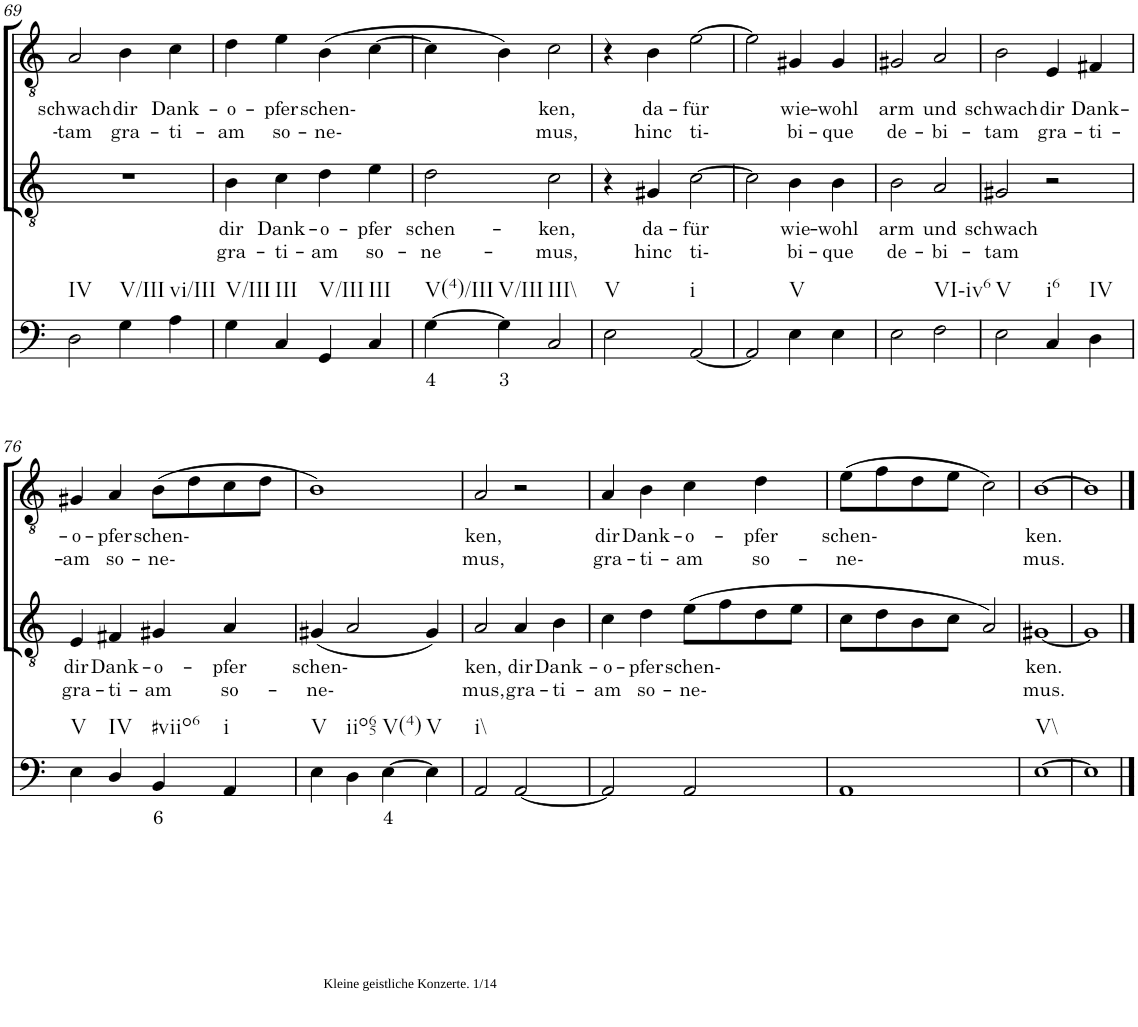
**kern	**text	**kern	**text	**text	**kern	**text	**text
*part3	*part3	*part2	*part2	*part2	*part1	*part1	*part1
*staff3	*staff3	*staff2	*staff2	*staff2	*staff1	*staff1	*staff1
*I"Continuo	*	*I"Tenor II	*	*	*I"Tenor I	*	*
!!LO:PB:g=z
*clefF4	*	*clefGv2	*	*	*clefGv2	*	*
*k[]	*	*k[]	*	*	*k[]	*	*
*M4/4	*	*M4/4	*	*	*M4/4	*	*
=69	=69	=69	=69	=69	=69	=69	=69
!LO:TX:b:t=IV	!	!	!	!	!	!	!
!	!	!	!	!	!	!LO:LY:b	!LO:LY:b
2D\	.	1r	.	.	2A/	schwach	tam
!LO:TX:b:t=V/III	!	!	!	!	!	!	!
!	!	!	!	!	!	!LO:LY:b	!LO:LY:b
4G\	.	.	.	.	4B\	dir	gra-
!LO:TX:b:t=vi/III	!	!	!	!	!	!	!
!	!	!	!	!	!	!LO:LY:b	!LO:LY:b
4A\	.	.	.	.	4c\	Dank-	ti-
=70	=70	=70	=70	=70	=70	=70	=70
!LO:TX:b:t=V/III	!	!	!	!	!	!	!
!	!	!	!LO:LY:b	!LO:LY:b	!	!LO:LY:b	!LO:LY:b
4G\	.	4B\	dir	gra-	4d\	o-	am
!LO:TX:b:t=III	!	!	!	!	!	!	!
!	!	!	!LO:LY:b	!LO:LY:b	!	!LO:LY:b	!LO:LY:b
4C/	.	4c\	Dank-	ti-	4e\	pfer	so-
!LO:TX:b:t=V/III	!	!	!	!	!	!	!
!	!	!	!LO:LY:b	!LO:LY:b	!	!LO:LY:b	!LO:LY:b
4GG/	.	4d\	o-	am	(4B\	schen-	ne-
!LO:TX:b:t=III	!	!	!	!	!	!	!
!	!	!	!LO:LY:b	!LO:LY:b	!	!	!
4C/	.	4e\	pfer	so-	[4c\	.	.
=71	=71	=71	=71	=71	=71	=71	=71
!LO:TX:b:t=V(4)/III	!	!	!	!	!	!	!
!	!LO:LY:b	!	!LO:LY:b	!LO:LY:b	!	!	!
[4G\	4	2d\	schen-	ne-	4c\]	.	.
!LO:TX:b:t=V/III	!	!	!	!	!	!	!
!	!LO:LY:b	!	!	!	!	!	!
4G\]	3	.	.	.	4B\)	.	.
!LO:TX:b:t=III\\	!	!	!	!	!	!	!
!	!	!	!LO:LY:b	!LO:LY:b	!	!LO:LY:b	!LO:LY:b
2C/	.	2c\	ken,	mus,	2c\	ken,	mus,
=72	=72	=72	=72	=72	=72	=72	=72
!LO:TX:b:t=V	!	!	!	!	!	!	!
2E\	.	4r	.	.	4r	.	.
!	!	!	!LO:LY:b	!LO:LY:b	!	!LO:LY:b	!LO:LY:b
.	.	4G#X/	da-	hinc	4B\	da-	hinc
!LO:TX:b:t=i	!	!	!	!	!	!	!
!	!	!	!LO:LY:b	!LO:LY:b	!	!LO:LY:b	!LO:LY:b
[2AA/	.	[2c\	für	ti-	[2e\	für	ti-
=73	=73	=73	=73	=73	=73	=73	=73
2AA/]	.	2c\]	.	.	2e\]	.	.
!LO:TX:b:t=V	!	!	!	!	!	!	!
!	!	!	!LO:LY:b	!LO:LY:b	!	!LO:LY:b	!LO:LY:b
4E\	.	4B\	wie-	bi-	4G#X/	wie-	bi-
!	!	!	!LO:LY:b	!LO:LY:b	!	!LO:LY:b	!LO:LY:b
4E\	.	4B\	wohl	que	4G#/	wohl	que
=74	=74	=74	=74	=74	=74	=74	=74
!	!	!	!LO:LY:b	!LO:LY:b	!	!LO:LY:b	!LO:LY:b
2E\	.	2B\	arm	de-	2G#X/	arm	de-
!LO:TX:b:t=VI-iv6	!	!	!	!	!	!	!
!	!	!	!LO:LY:b	!LO:LY:b	!	!LO:LY:b	!LO:LY:b
2F\	.	2A/	und	bi-	2A/	und	bi-
=75	=75	=75	=75	=75	=75	=75	=75
!LO:TX:b:t=V	!	!	!	!	!	!	!
!	!	!	!LO:LY:b	!LO:LY:b	!	!LO:LY:b	!LO:LY:b
2E\	.	2G#X/	schwach	tam	2B\	schwach	tam
!LO:TX:b:t=i6	!	!	!	!	!	!	!
!	!	!	!	!	!	!LO:LY:b	!LO:LY:b
4C/	.	2r	.	.	4E/	dir	gra-
!LO:TX:b:t=IV	!	!	!	!	!	!	!
!	!	!	!	!	!	!LO:LY:b	!LO:LY:b
4D\	.	.	.	.	4F#X/	Dank-	ti-
!!LO:LB:g=z
=76	=76	=76	=76	=76	=76	=76	=76
!LO:TX:b:t=V	!	!	!	!	!	!	!
!	!	!	!LO:LY:b	!LO:LY:b	!	!LO:LY:b	!LO:LY:b
4E\	.	4E/	dir	gra-	4G#X/	o-	am
!LO:TX:b:t=IV	!	!	!	!	!	!	!
!	!	!	!LO:LY:b	!LO:LY:b	!	!LO:LY:b	!LO:LY:b
4D/	.	4F#X/	Dank-	ti-	4A/	pfer	so-
!LO:TX:b:t=#viio6	!	!	!	!	!	!	!
!	!LO:LY:b	!	!LO:LY:b	!LO:LY:b	!	!LO:LY:b	!LO:LY:b
4BB/	6	4G#X/	o-	am	(8B\L	schen-	ne-
.	.	.	.	.	8d\	.	.
!LO:TX:b:t=i	!	!	!	!	!	!	!
!	!	!	!LO:LY:b	!LO:LY:b	!	!	!
4AA/	.	4A/	pfer	so-	8c\	.	.
.	.	.	.	.	8d\J	.	.
=77	=77	=77	=77	=77	=77	=77	=77
!LO:TX:b:t=V	!	!	!	!	!	!	!
!	!	!	!LO:LY:b	!LO:LY:b	!	!	!
4E\	.	(4G#X/	schen-	ne-	1B)	.	.
!LO:TX:b:t=Kleine geistliche Konzerte. 1/14	!	!	!	!	!	!	!
!LO:TX:b:t=iio65	!	!	!	!	!	!	!
4D\	.	2A/	.	.	.	.	.
!LO:TX:b:t=V(4)	!	!	!	!	!	!	!
!	!LO:LY:b	!	!	!	!	!	!
[4E\	4	.	.	.	.	.	.
!LO:TX:b:t=V	!	!	!	!	!	!	!
4E\]	.	4G#/)	.	.	.	.	.
=78	=78	=78	=78	=78	=78	=78	=78
!LO:TX:b:t=i\\	!	!	!	!	!	!	!
!	!	!	!LO:LY:b	!LO:LY:b	!	!LO:LY:b	!LO:LY:b
2AA/	.	2A/	ken,	mus,	2A/	ken,	mus,
!	!	!	!LO:LY:b	!LO:LY:b	!	!	!
[2AA/	.	4A/	dir	gra-	2r	.	.
!	!	!	!LO:LY:b	!LO:LY:b	!	!	!
.	.	4B\	Dank-	ti-	.	.	.
=79	=79	=79	=79	=79	=79	=79	=79
!	!	!	!LO:LY:b	!LO:LY:b	!	!LO:LY:b	!LO:LY:b
2AA/]	.	4c\	o-	am	4A/	dir	gra-
!	!	!	!LO:LY:b	!LO:LY:b	!	!LO:LY:b	!LO:LY:b
.	.	4d\	pfer	so-	4B\	Dank-	ti-
!	!	!	!LO:LY:b	!LO:LY:b	!	!LO:LY:b	!LO:LY:b
2AA/	.	(8e\L	schen-	ne-	4c\	o-	am
.	.	8f\	.	.	.	.	.
!	!	!	!	!	!	!LO:LY:b	!LO:LY:b
.	.	8d\	.	.	4d\	pfer	so-
.	.	8e\J	.	.	.	.	.
=80	=80	=80	=80	=80	=80	=80	=80
!	!	!	!	!	!	!LO:LY:b	!LO:LY:b
1AA	.	8c\L	.	.	(8e\L	schen-	ne-
.	.	8d\	.	.	8f\	.	.
.	.	8B\	.	.	8d\	.	.
.	.	8c\J	.	.	8e\J	.	.
.	.	2A/)	.	.	2c\)	.	.
=81	=81	=81	=81	=81	=81	=81	=81
!LO:TX:b:t=V\\	!	!	!	!	!	!	!
!	!	!	!LO:LY:b	!LO:LY:b	!	!LO:LY:b	!LO:LY:b
[1E	.	[1G#X	ken.	mus.	[1B	ken.	mus.
=82	=82	=82	=82	=82	=82	=82	=82
1E]	.	1G#]	.	.	1B]	.	.
==	==	==	==	==	==	==	==
*-	*-	*-	*-	*-	*-	*-	*-
